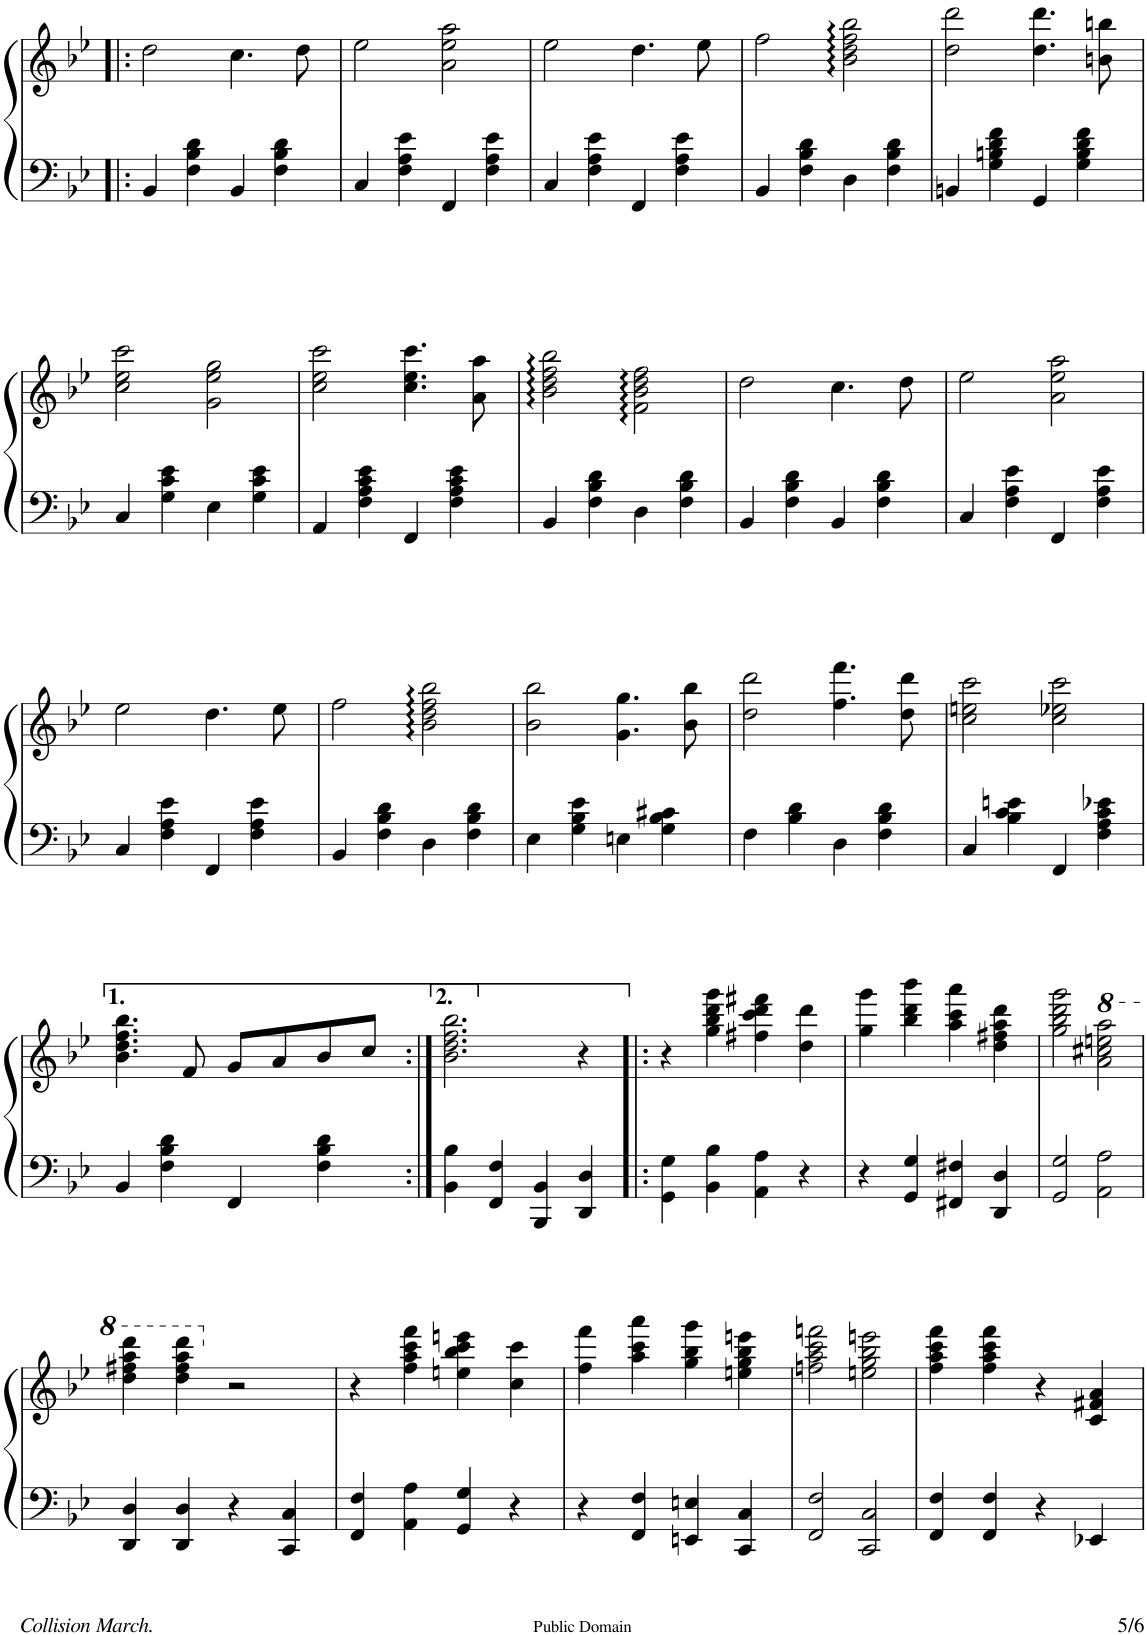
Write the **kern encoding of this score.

**kern	**kern
*part1	*part1
*staff2	*staff1
*I"PIANO.	*
*I'Pno	*
!!LO:PB:g=z
*clefF4	*clefG2
*k[b-e-]	*k[b-e-]
*B-:	*B-:
*M4/4	*M4/4
*met(c)	*met(c)
=58!|:	=58!|:
4BB-/	2dd\
4F\ 4B-\ 4d\	.
4BB-/	4.cc\
4F\ 4B-\ 4d\	.
.	8dd\
=59	=59
4C/	2ee-\
4F\ 4A\ 4e-\	.
4FF/	2a\ 2ee-\ 2aa\
4F\ 4A\ 4e-\	.
=60	=60
4C/	2ee-\
4F\ 4A\ 4e-\	.
4FF/	4.dd\
4F\ 4A\ 4e-\	.
.	8ee-\
=61	=61
4BB-/	2ff\
4F\ 4B-\ 4d\	.
4D\	2b-\ 2dd\ 2ff\ 2bb-\
4F\ 4B-\ 4d\	.
=62	=62
4BBn/	2dd\ 2ddd\
4G\ 4Bn\ 4d\ 4f\	.
4GG/	4.dd\ 4.ddd\
4G\ 4B\ 4d\ 4f\	.
.	8bn\ 8bbn\
!!LO:LB:g=z
=63	=63
4C/	2cc\ 2ee-\ 2ccc\
4G\ 4c\ 4e-\	.
4E-\	2g\ 2ee-\ 2gg\
4G\ 4c\ 4e-\	.
=64	=64
4AA/	2cc\ 2ee-\ 2ccc\
4F\ 4A\ 4c\ 4e-\	.
4FF/	4.cc\ 4.ee-\ 4.ccc\
4F\ 4A\ 4c\ 4e-\	.
.	8a\ 8aa\
=65	=65
4BB-/	2b-\ 2dd\ 2ff\ 2bb-\
4F\ 4B-\ 4d\	.
4D\	2f\ 2b-\ 2dd\ 2ff\
4F\ 4B-\ 4d\	.
=66	=66
4BB-/	2dd\
4F\ 4B-\ 4d\	.
4BB-/	4.cc\
4F\ 4B-\ 4d\	.
.	8dd\
=67	=67
4C/	2ee-\
4F\ 4A\ 4e-\	.
4FF/	2a\ 2ee-\ 2aa\
4F\ 4A\ 4e-\	.
!!LO:LB:g=z
=68	=68
4C/	2ee-\
4F\ 4A\ 4e-\	.
4FF/	4.dd\
4F\ 4A\ 4e-\	.
.	8ee-\
=69	=69
4BB-/	2ff\
4F\ 4B-\ 4d\	.
4D\	2b-\ 2dd\ 2ff\ 2bb-\
4F\ 4B-\ 4d\	.
=70	=70
4E-\	2b-\ 2bb-\
4G\ 4B-\ 4e-\	.
4En\	4.g\ 4.gg\
4G\ 4B-\ 4c#X\	.
.	8b-\ 8bb-\
=71	=71
4F\	2dd\ 2ddd\
4B-\ 4d\	.
4D\	4.ff\ 4.fff\
4F\ 4B-\ 4d\	.
.	8dd\ 8ddd\
=72	=72
4C/	2cc\ 2een\ 2ccc\
4B-\ 4c\ 4en\	.
4FF/	2cc\ 2ee-X\ 2ccc\
4F\ 4A\ 4c\ 4e-X\	.
!!LO:LB:g=z
=73	=73
4BB-/	4.b-\ 4.dd\ 4.ff\ 4.bb-\
4F\ 4B-\ 4d\	.
.	8f/
4FF/	8g/L
.	8a/
4F\ 4B-\ 4d\	8b-/
.	8cc/J
=74:|!	=74:|!
4BB-\ 4B-\	2.b-\ 2.dd\ 2.ff\ 2.bb-\
4FF/ 4F/	.
4BBB-/ 4BB-/	.
4DD/ 4D/	4r
=75!|:	=75!|:
4GG\ 4G\	4r
4BB-\ 4B-\	4gg\ 4bb-\ 4ddd\ 4ggg\
4AA\ 4A\	4ff#X\ 4ccc\ 4ddd\ 4fff#X\
4r	4dd\ 4ddd\
=76	=76
4r	4gg\ 4ggg\
4GG/ 4G/	4bb-\ 4ddd\ 4bbb-\
4FF#X/ 4F#X/	4aa\ 4ccc\ 4aaa\
4DD/ 4D/	4dd\ 4ff#X\ 4aa\ 4ddd\
=77	=77
2GG/ 2G/	2gg\ 2bb-\ 2ddd\ 2ggg\
*	*8va
2AA\ 2A\	2aa\ 2ccc#X\ 2eeen\ 2aaa\
!!LO:LB:g=z
=78	=78
4DD/ 4D/	4ddd\ 4fff#X\ 4aaa\ 4dddd\
4DD/ 4D/	4ddd\ 4fff#\ 4aaa\ 4dddd\
*	*X8va
4r	2r
4CC/ 4C/	.
=79	=79
4FF/ 4F/	4r
4AA\ 4A\	4ff\ 4aa\ 4ccc\ 4fff\
4GG/ 4G/	4een\ 4bb-\ 4ccc\ 4eeen\
4r	4cc\ 4ccc\
=80	=80
4r	4ff\ 4fff\
4FF/ 4F/	4aa\ 4ccc\ 4aaa\
4EEn/ 4En/	4gg\ 4bb-\ 4ggg\
4CC/ 4C/	4een\ 4gg\ 4bb-\ 4eeen\
=81	=81
2FF/ 2F/	2ffn\ 2aa\ 2ccc\ 2fffn\
2CC/ 2C/	2een\ 2gg\ 2bb-\ 2eeen\
=82	=82
4FF/ 4F/	4ff\ 4aa\ 4ccc\ 4fff\
4FF/ 4F/	4ff\ 4aa\ 4ccc\ 4fff\
4r	4r
4EE-X/	4c/ 4f#X/ 4a/
=	=
*-	*-
